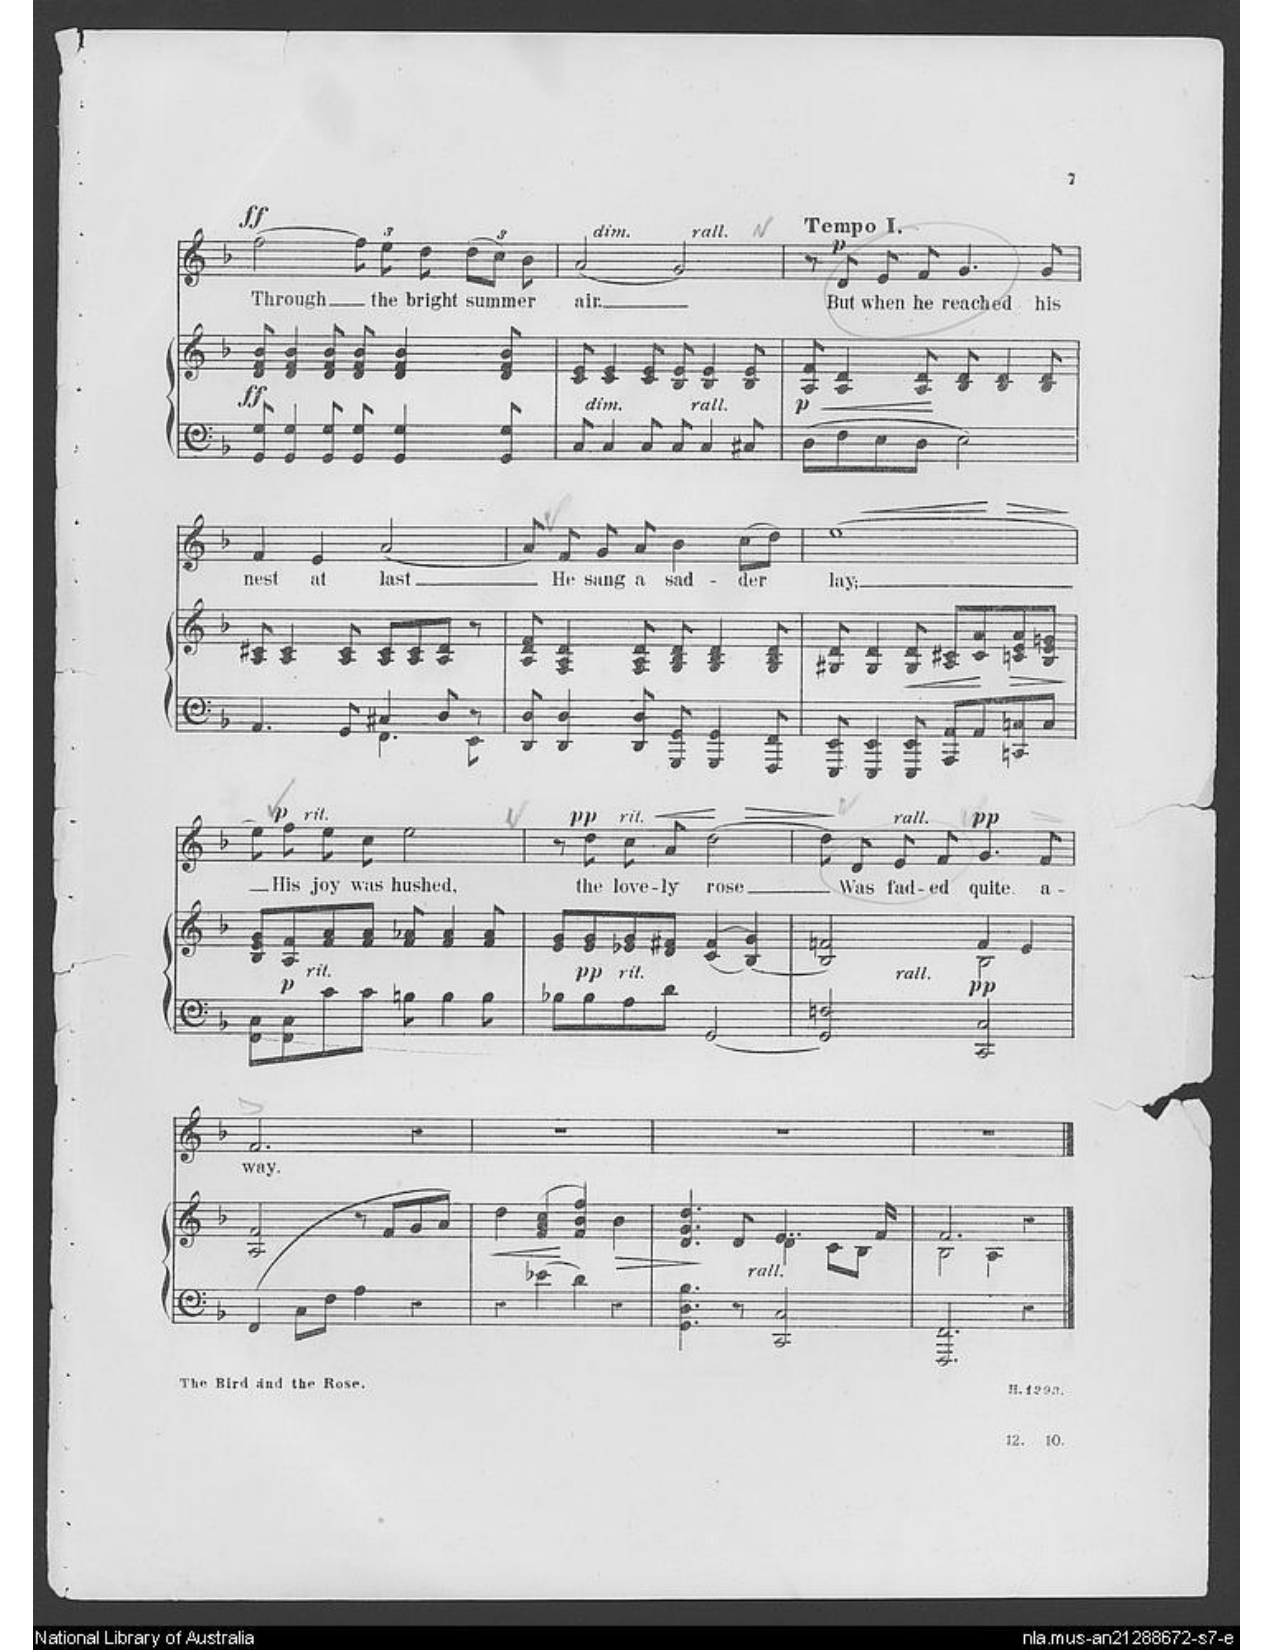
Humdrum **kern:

**kern	**kern	**dynam	**kern	**text	**dynam
*part2	*part2	*part2	*part1	*part1	*part1
*staff3	*staff2	*staff2/3	*staff1	*staff1	*staff1
*I"Piano	*	*	*I"Voice	*	*
*I'Pno	*	*	*	*	*
*clefF4	*clefG2	*	*clefG2	*	*
*k[b-]	*k[b-]	*	*k[b-]	*	*
*M4/4	*M4/4	*	*M4/4	*	*
*met(c)	*met(c)	*	*met(c)	*	*
=49	=49	=49	=49	=49	=49
!	!	!LO:DY:b	!	!	!LO:DY:a
8GG/ 8G/	8d/ 8f/ 8b-/	ff	[2ff\	Through	ff
4GG/ 4G/	4d/ 4f/ 4b-/	.	.	.	.
8GG/ 8G/	8d/ 8f/ 8b-/	.	.	.	.
*	*	*	*Xbrackettup	*	*
8GG/ 8G/	8d/ 8f/ 8b-/	.	12ff\]	.	.
.	.	.	12ee\	the	.
4GG/ 4G/	4d/ 4f/ 4b-/	.	.	.	.
.	.	.	12dd\	bright	.
.	.	.	(12dd\L	sum-	.
.	.	.	12cc\J)	.	.
8GG/ 8G/	8d/ 8f/ 8b-/	.	.	.	.
.	.	.	12b-\	-mer	.
=50	=50	=50	=50	=50	=50
!	!	!	!LO:TX:a:i:t=dim.                    rall.	!	!
!	!LO:TX:b:i:t=dim.                     rall.	!	!	!	!
8C/	8c/ 8e/	.	(2a/	air.	.
4C/	4c/ 4e/	.	.	.	.
8C/	8c/ 8e/	.	.	.	.
8C/	8B-/ 8e/	.	2g/)	.	.
4C/	4B-/ 4e/	.	.	.	.
8C#X/	8B-/ 8e/	.	.	.	.
=51	=51	=51	=51	=51	=51
!	!	!	!LO:TX:a:B:t=Tempo I	!	!
!	!	!LO:DY:b	!	!	!
8D\L	8A/ 8f/	p	8r	.	.
!	!	!LO:HP:b	!	!	!
8F\	4A/ 4d/	<	8d/	But	.
8E\	.	.	8e/	when	.
8D\J	8A/ 8d/	[	8f/	he	.
2E\	8B-/ 8d/	.	4.g/	reached	.
.	4B-/ 4d/	.	.	.	.
.	8B-/ 8d/	.	8g/	his	.
=52	=52	=52	=52	=52	=52
*^	*	*	*	*	*
4.AA/	2ryy	8A/ 8c#X/	.	4f/	nest	.
.	.	4A/ 4c#/	.	.	.	.
.	.	.	.	4e/	at	.
8GG/	.	8A/ 8c#/	.	.	.	.
4C#X/	4.FF\	8A/ 8c#/L	.	[2a/	last	.
.	.	8A/ 8c#/	.	.	.	.
8D/	.	8A/ 8d/J	.	.	.	.
8r	8EE\	8r	.	.	.	.
*v	*v	*	*	*	*	*
=53	=53	=53	=53	=53	=53
8DD/ 8D/	8A/ 8d/ 8f/	.	8a/]	.	.
4DD/ 4D/	4F/ 4A/ 4d/	.	8f/	He	.
.	.	.	8g/	sang	.
8DD/ 8D/	8F/ 8A/ 8d/	.	8a/	a	.
8GGG/ 8GG/	8G/ 8B-/ 8d/	.	4b-\	sad-	.
4GGG/ 4GG/	4G/ 4B-/ 4d/	.	.	.	.
.	.	.	(8cc\L	-der	.
8FFF/ 8FF/	8G/ 8B-/ 8d/	.	8dd\J)	.	.
=54	=54	=54	=54	=54	=54
!	!	!	!	!	!LO:HP:b
*	*	*	*^	*	*
8EEE/ 8EE/	8G#X/ 8d/	.	[>1ee	2ryy	lay;	<
4EEE/ 4EE/	4G#/ 4d/	.	.	.	.	.
!	!	!LO:HP:b	!	!	!	!
8EEE/ 8EE/	8G#/ 8d/	<	.	.	.	.
8AAA/ 8AA/L	8A/ 8c#X/L	.	.	8ryy	.	.
8AA/	8c#/ 8a/	[	.	8ryy	.	[
!	!	!LO:HP:b	!	!	!	!
8CCn/ 8Cn/	8cn/ 8e/ 8a/	>	.	4ryy	.	.
8C/J	8B-/ 8e/ 8gn/J	.	.	.	.	.
*	*	*	*v	*v	*	*
.	.	]	.	.	.
=55	=55	=55	=55	=55	=55
8FF\ 8C\L	8B-/ 8e/ 8g/L	.	8ee\]	.	.
!	!	!LO:DY:b	!	!	!
!	!	!LO:DY:n=1:b	!	!	!LO:DY:a
!	!	!	!	!	!LO:DY:n=1:a
8FF\ 8C\	8A/ 8f/	p other-dynamics	8ff\	His	p other-dynamics
8c\	8f/ 8a/	.	8ee\	joy	.
8c\J	8f/ 8a/J	.	8cc\	was	.
8Bn\	8f/ 8a-X/	.	2ee\	hushed.	.
4B\	4f/ 4a-/	.	.	.	.
8B\	8f/ 8a-/	.	.	.	.
=56	=56	=56	=56	=56	=56
8B-X\L	8e/ 8g/L	.	8r	.	.
!	!	!LO:DY:b	!	!	!
!	!	!LO:DY:n=1:b	!	!	!LO:DY:a
!	!	!	!	!	!LO:DY:n=1:a
8B-\	8e/ 8g/	pp other-dynamics	8dd\	the	pp other-dynamics
!	!	!	!	!	!LO:HP:b
8A\	8e-X/ 8g/	.	8cc\	love-	<
8d\J	8d/ 8f#X/J	.	8a/	-ly	.
!	!	!	!	!	!LO:HP:n=1:b
[2GG/	((>4c/ 4f#/	.	[2dd\	rose	[ >
.	[4B-/ 4g/))	.	.	.	.
=57	=57	=57	=57	=57	=57
*	*^	*	*	*	*
2GG/] 2Fn/	2B-/] 2fn/	2ryy	.	8dd\]	.	.
.	.	.	.	8d/	Was	]
.	.	.	.	8e/	fad-	.
.	.	.	.	8f/	-ed	.
!	!	!	!LO:DY:b	!	!	!
!	!	!	!LO:DY:n=1:b	!	!	!LO:DY:a
!	!	!	!	!	!	!LO:DY:n=1:a
2CC/ 2C/	4f/	2B-\	other-dynamics pp	4.g/	quite	other-dynamics pp
.	4e/	.	.	.	.	.
.	.	.	.	8f/	a-	.
*	*v	*v	*	*	*	*
=58	=58	=58	=58	=58	=58
(>4FF/	2A/ 2f/	.	2.f/	-way.	.
8C\L	.	.	.	.	.
8F\J	.	.	.	.	.
4A\	8r	.	.	.	.
.	8f/L	.	.	.	.
4r	8g/	.	4r	.	.
.	(8a/J	.	.	.	.
=59	=59	=59	=59	=59	=59
!	!	!LO:HP:b	!	!	!
4r	4dd\	<	1r	.	.
4e-X\	4f/ 4a/ 4cc/	.	.	.	.
4d\	4f/ 4b-/ 4ff/)	[	.	.	.
!	!	!LO:HP:b	!	!	!
4r	4b-\	>	.	.	.
=60	=60	=60	=60	=60	=60
*	*^	*	*	*	*
4.GG\ 4.D\ 4.B-\	4.d/ 4.g/ 4.dd/	2ryy	.	1r	.	.
8r	8d/	.	]	.	.	.
!LO:TX:i:t=rall.	!	!	!	!	!	!
2CC/ 2C/	4..e/	4d\	.	.	.	.
.	.	8c\L	.	.	.	.
.	.	8B-\J	.	.	.	.
.	16f/	.	.	.	.	.
=61	=61	=61	=61	=61	=61	=61
2.FFF/ 2.FF/	2.f/	2B-\	.	1r	.	.
.	.	4A\	.	.	.	.
4r	4r	4ryy	.	.	.	.
*	*v	*v	*	*	*	*
==	==	==	==	==	==
*-	*-	*-	*-	*-	*-
